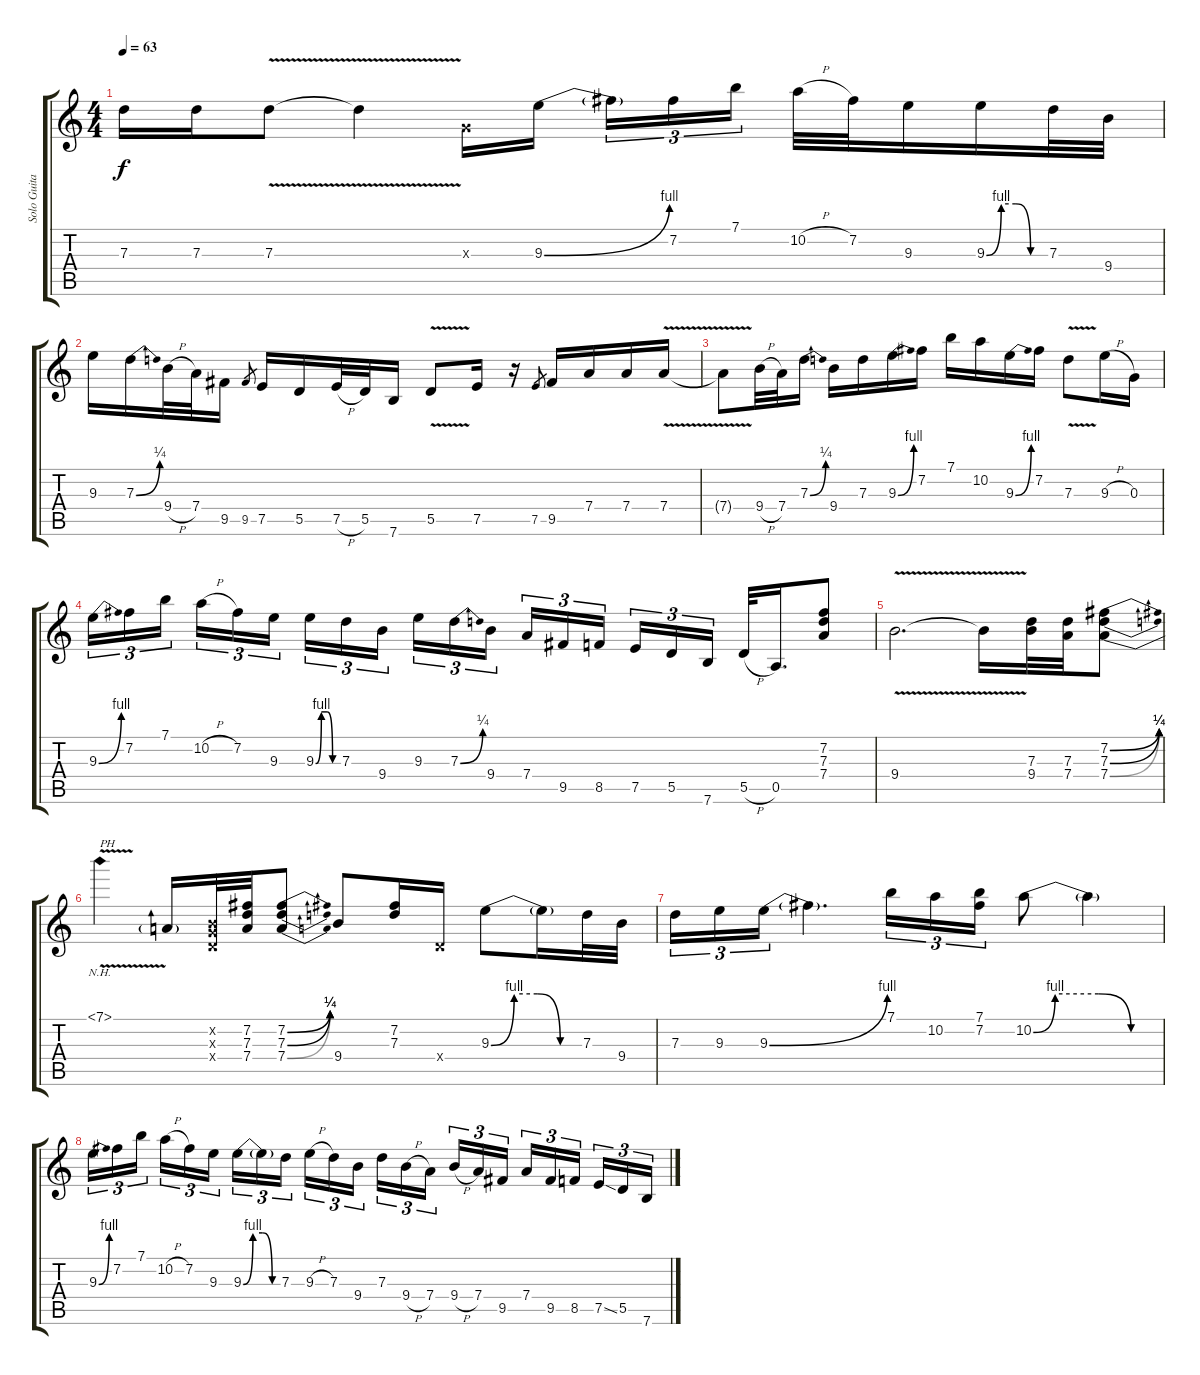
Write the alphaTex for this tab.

\track ("Solo Guitar (Gilmour)" "Solo Guita") {instrument distortionguitar}
\staff {score tabs}
\tuning (E4 B3 G3 D3 A2 E2) {hide}
\ts (4 4)
\tempo 63
\clef g2
\ks c
7.3.16{dy f} 7.3.16 7.3{v}.8 7.3{t}.4 0.3{x}.16 9.3{be (bend 0 0 60 4)}.16 9.3{t}.16{tu (3 2)} 7.2.16{tu (3 2)} 7.1.16{tu (3 2)} 10.2{h}.32 7.2.32 9.3.16 9.3{be (custom 0 0 15 4 30 4 45 0 60 0)}.16 7.3.32 9.4.32 |
9.3.16 7.3{be (bend 0 0 60 1)}.16 9.4{h}.32 7.4.32 9.5.16 9.5.8{gr} 7.5.16 5.5.16 7.5{h}.32 5.5.32 7.6.16 5.5{v}.8 7.5.16 r.16 7.5.8{gr} 9.5.16 7.4.16 7.4.16 7.4{v}.16 |
7.4{t}.8 9.4{h}.32 7.4.32 7.3{be (bend 0 0 60 1)}.16 9.4.16 7.3.16 9.3{be (bend 0 0 60 4)}.16 7.2.16 7.1.16 10.2.16 9.3{be (bend 0 0 60 4)}.16 7.2.16 7.3{v}.8 9.3{h}.16 0.3.16 |
9.3{be (bend 0 0 60 4)}.16{tu (3 2)} 7.2.16{tu (3 2)} 7.1.16{tu (3 2)} 10.2{h}.16{tu (3 2)} 7.2.16{tu (3 2)} 9.3.16{tu (3 2)} 9.3{be (custom 0 0 15 4 30 4 45 0 60 0)}.16{tu (3 2)} 7.3.16{tu (3 2)} 9.4.16{tu (3 2)} 9.3.16{tu (3 2)} 7.3{be (bend 0 0 60 1)}.16{tu (3 2)} 9.4.16{tu (3 2)} 7.4.16{tu (3 2)} 9.5.16{tu (3 2)} 8.5.16{tu (3 2)} 7.5.16{tu (3 2)} 5.5.16{tu (3 2)} 7.6.16{tu (3 2)} 5.5{h}.32 0.5.16{d} (7.2 7.3 7.4).8 |
9.4{v}.2{d} 9.4{t}.16 (7.3 9.4).32 (7.3 7.4).32 (7.2{be (bend 0 0 60 1)} 7.3{be (bend 0 0 60 1)} 7.4{be (bend 0 0 60 1)}).8 |
7.1{nh v}.4{txt "PH"} 7.4{t}.16 (0.2{x} 0.3{x} 0.4{x}).32 (7.2 7.3 7.4).32 (7.2{be (bend 0 0 60 1)} 7.3{be (bend 0 0 60 1)} 7.4{be (bend 0 0 60 1)}).8 9.4.8 (7.2 7.3).16 0.4{x}.16 9.3{be (custom 0 0 15 4 30 4 45 0 60 0)}.8 9.3{t}.16 7.3.32 9.4.32 |
7.3.16{tu (3 2)} 9.3.16{tu (3 2)} 9.3{be (bend 0 0 60 4)}.16{tu (3 2)} 9.3{t}.4{d} 7.1.16{tu (3 2)} 10.2.16{tu (3 2)} (7.1 7.2).16{tu (3 2)} 10.2{be (custom 0 0 10 4 30 4 45 0 60 0)}.8 10.2{t}.4 |
9.3{be (bend 0 0 60 4)}.16{tu (3 2)} 7.2.16{tu (3 2)} 7.1.16{tu (3 2)} 10.2{h}.16{tu (3 2)} 7.2.16{tu (3 2)} 9.3.16{tu (3 2)} 9.3{be (custom 0 0 15 4 30 4 45 0 60 0)}.16{tu (3 2)} 9.3{t}.16{tu (3 2)} 7.3.16{tu (3 2)} 9.3{h}.16{tu (3 2)} 7.3.16{tu (3 2)} 9.4.16{tu (3 2)} 7.3.16{tu (3 2)} 9.4{h}.16{tu (3 2)} 7.4.16{tu (3 2)} 9.4{h}.16{tu (3 2)} 7.4.16{tu (3 2)} 9.5.16{tu (3 2)} 7.4.16{tu (3 2)} 9.5.16{tu (3 2)} 8.5.16{tu (3 2)} 7.5{ss}.16{tu (3 2)} 5.5.16{tu (3 2)} 7.6.16{tu (3 2)}
